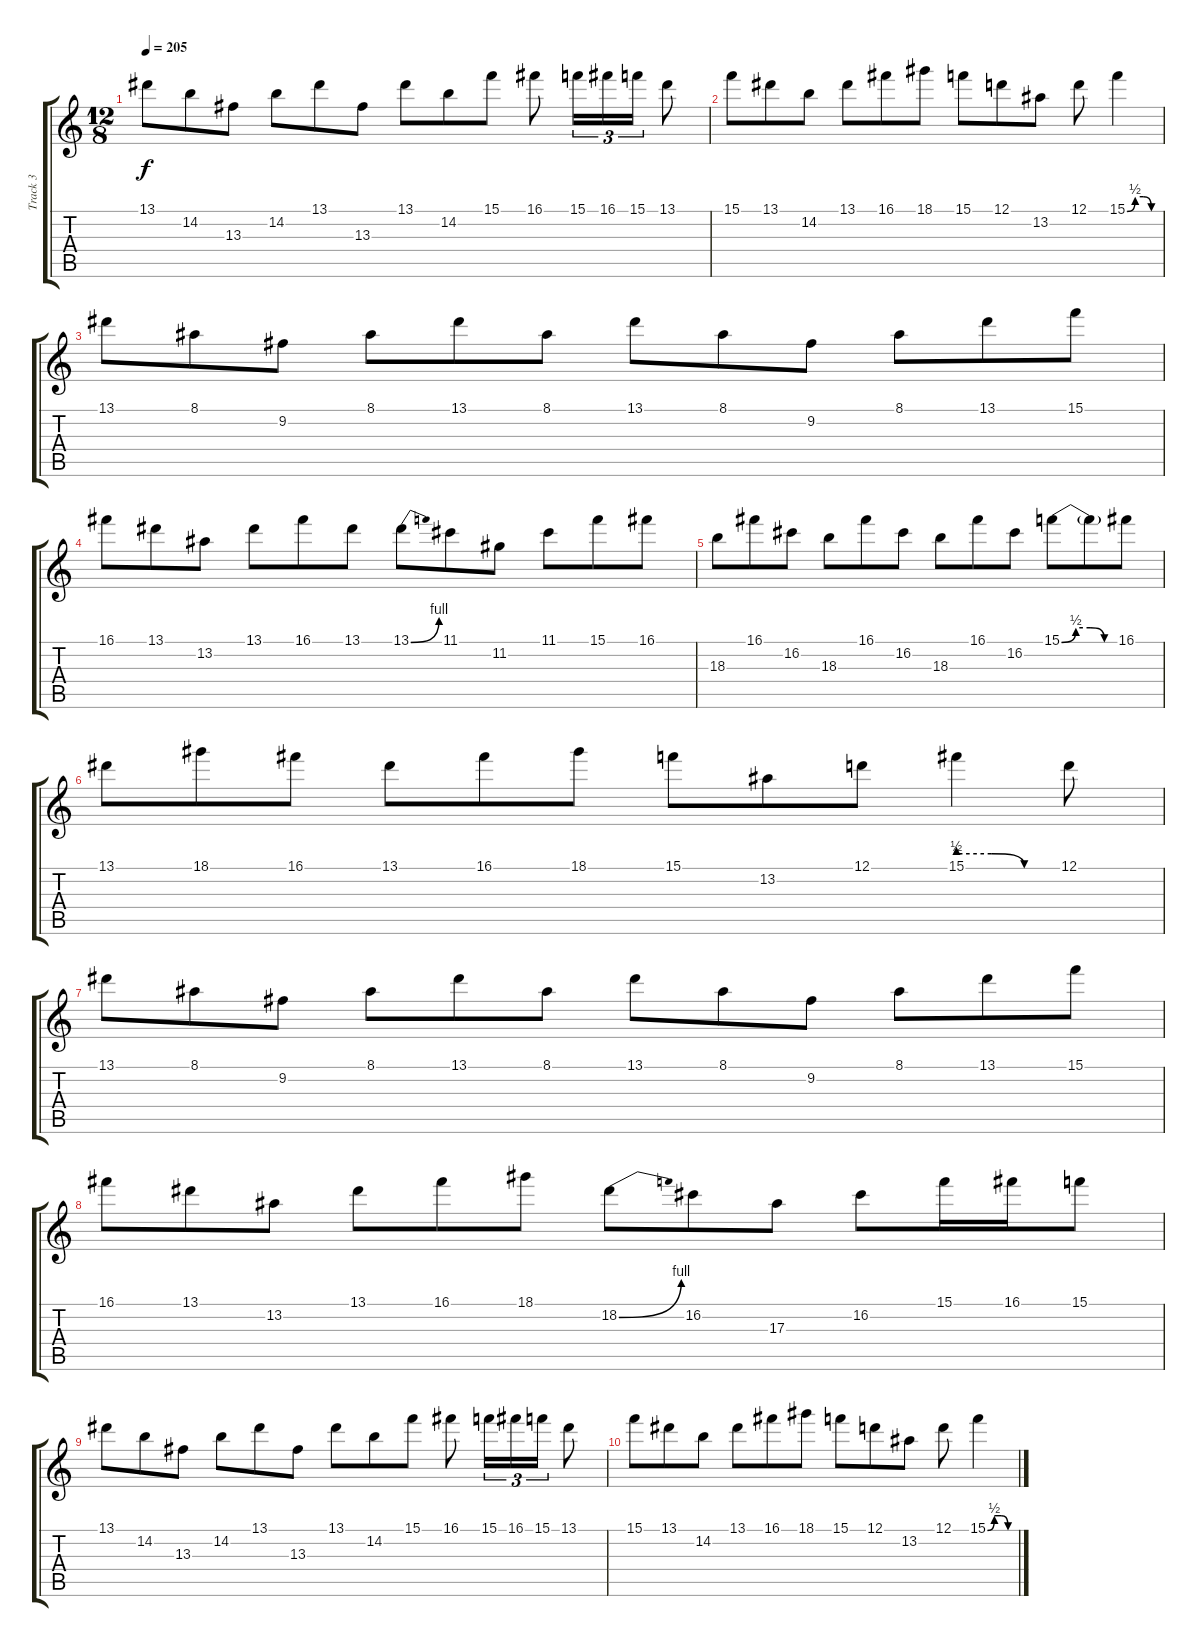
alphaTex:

\track ("Track 3" "Track 3") {instrument distortionguitar}
\staff {score tabs}
\tuning (D4 A3 F3 C3 G2 C2) {hide}
\ts (12 8)
\tempo 205
\clef g2
\ks c
13.1.8{dy f} 14.2.8 13.3.8 14.2.8 13.1.8 13.3.8 13.1.8 14.2.8 15.1.8 16.1.8 15.1.16{tu (3 2)} 16.1.16{tu (3 2)} 15.1.16{tu (3 2)} 13.1.8 |
15.1.8 13.1.8 14.2.8 13.1.8 16.1.8 18.1.8 15.1.8 12.1.8 13.2.8 12.1.8 15.1{be (custom 0 0 15 2 30 2 45 0 60 0)}.4 |
13.1.8 8.1.8 9.2.8 8.1.8 13.1.8 8.1.8 13.1.8 8.1.8 9.2.8 8.1.8 13.1.8 15.1.8 |
16.1.8 13.1.8 13.2.8 13.1.8 16.1.8 13.1.8 13.1{be (bend 0 0 60 4)}.8 11.1.8 11.2.8 11.1.8 15.1.8 16.1.8 |
18.3.8 16.1.8 16.2.8 18.3.8 16.1.8 16.2.8 18.3.8 16.1.8 16.2.8 15.1{be (custom 0 0 15 2 30 2 45 0 60 0)}.8 15.1{t}.8 16.1.8 |
13.1.8 18.1.8 16.1.8 13.1.8 16.1.8 18.1.8 15.1.8 13.2.8 12.1.8 15.1{be (custom 0 2 20 2 40 0 60 0)}.4 12.1.8 |
13.1.8 8.1.8 9.2.8 8.1.8 13.1.8 8.1.8 13.1.8 8.1.8 9.2.8 8.1.8 13.1.8 15.1.8 |
16.1.8 13.1.8 13.2.8 13.1.8 16.1.8 18.1.8 18.2{be (bend 0 0 60 4)}.8 16.2.8 17.3.8 16.2.8 15.1.16 16.1.16 15.1.8 |
13.1.8 14.2.8 13.3.8 14.2.8 13.1.8 13.3.8 13.1.8 14.2.8 15.1.8 16.1.8 15.1.16{tu (3 2)} 16.1.16{tu (3 2)} 15.1.16{tu (3 2)} 13.1.8 |
15.1.8 13.1.8 14.2.8 13.1.8 16.1.8 18.1.8 15.1.8 12.1.8 13.2.8 12.1.8 15.1{be (custom 0 0 15 2 30 2 45 0 60 0)}.4
